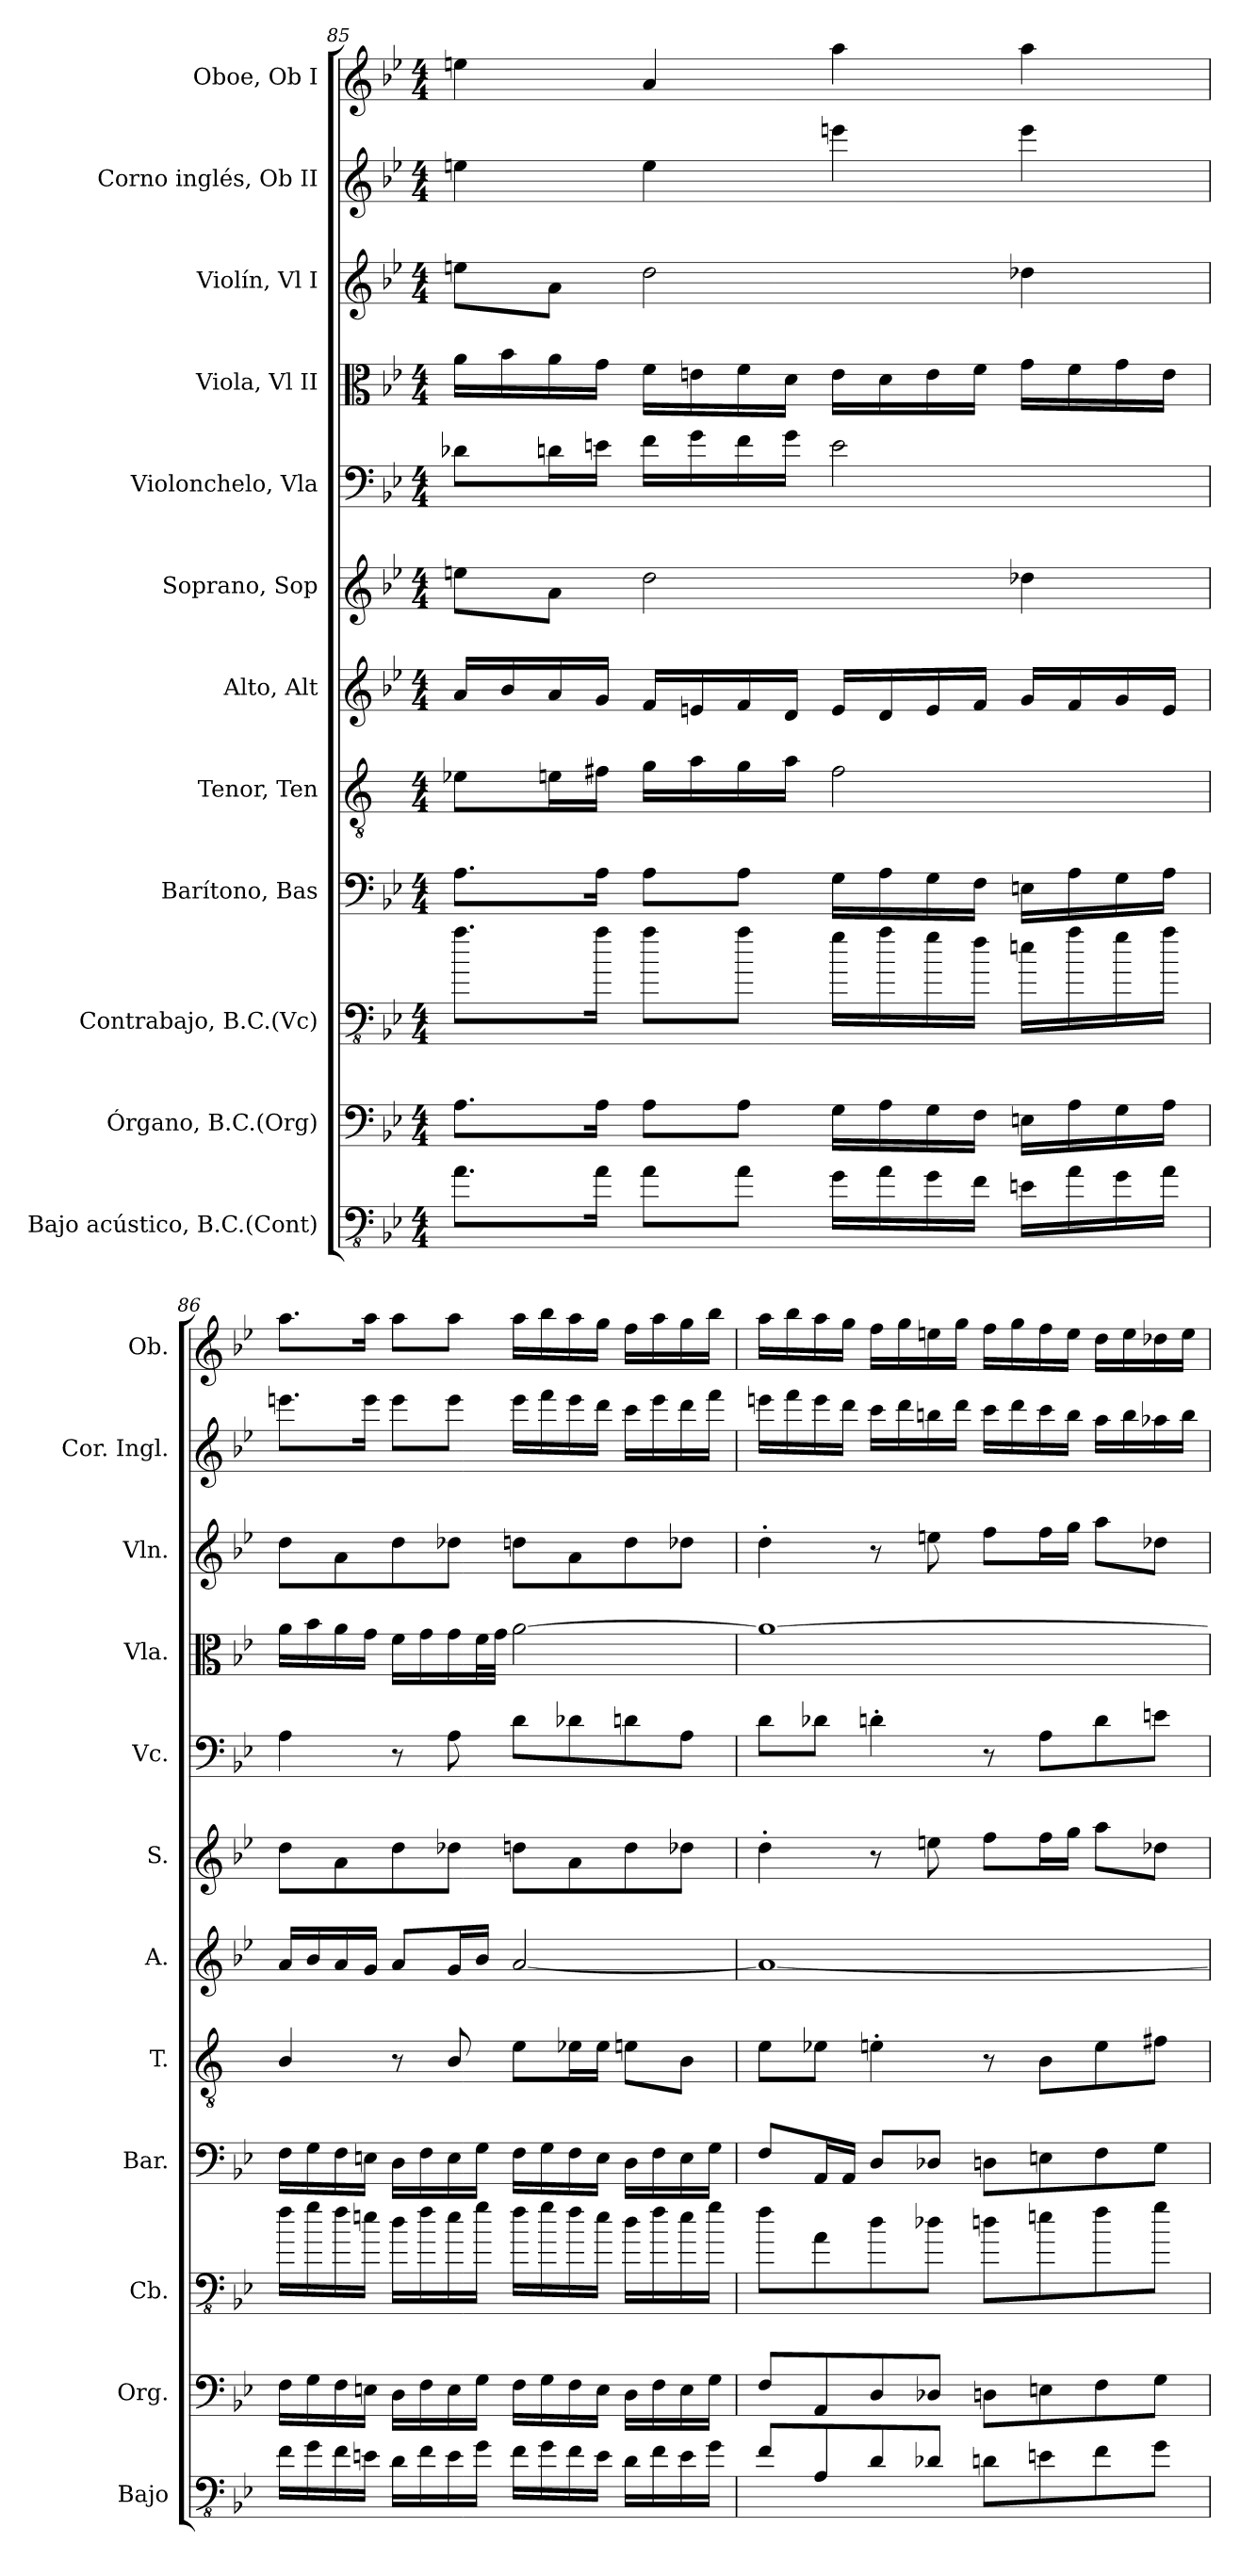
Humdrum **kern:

**kern	**kern	**kern	**kern	**kern	**kern	**kern	**kern	**kern	**kern	**kern	**kern
*part12	*part11	*part10	*part9	*part8	*part7	*part6	*part5	*part4	*part3	*part2	*part1
*staff12	*staff11	*staff10	*staff9	*staff8	*staff7	*staff6	*staff5	*staff4	*staff3	*staff2	*staff1
*I"Bajo acústico, B.C.(Cont)	*I"Órgano, B.C.(Org)	*I"Contrabajo, B.C.(Vc)	*I"Barítono, Bas	*I"Tenor, Ten	*I"Alto, Alt	*I"Soprano, Sop	*I"Violonchelo, Vla	*I"Viola, Vl II	*I"Violín, Vl I	*I"Corno inglés, Ob II	*I"Oboe, Ob I
*I'Bajo	*I'Org.	*I'Cb.	*I'Bar.	*I'T.	*I'A.	*I'S.	*I'Vc.	*I'Vla.	*I'Vln.	*I'Cor. Ingl.	*I'Ob.
!!LO:PB:g=z
*clefFv4	*clefF4	*clefFv4	*clefF4	*clefGv2	*clefG2	*clefG2	*clefF4	*clefC3	*clefG2	*clefG2	*clefG2
*ITrd7c12	*	*ITrd7c12	*	*ITrd1c2	*	*	*	*	*	*ITrd4c7	*
*k[b-e-]	*k[b-e-]	*k[b-e-]	*k[b-e-]	*k[b-e-]	*k[b-e-]	*k[b-e-]	*k[b-e-]	*k[b-e-]	*k[b-e-]	*k[b-e-a-]	*k[b-e-]
*M4/4	*M4/4	*M4/4	*M4/4	*M4/4	*M4/4	*M4/4	*M4/4	*M4/4	*M4/4	*M4/4	*M4/4
=85	=85	=85	=85	=85	=85	=85	=85	=85	=85	=85	=85
8.AA\L	8.A\L	8.A\L	8.A\L	8d-X\L	16a/LL	8een\L	8d-X\L	16a\LL	8een\L	4an\	4een\
.	.	.	.	.	16b-/	.	.	16b-\	.	.	.
.	.	.	.	16dn\L	16a/	8a\J	16dn\L	16a\	8a\J	.	.
16AA\Jk	16A\Jk	16A\Jk	16A\Jk	16en\JJ	16g/JJ	.	16en\JJ	16g\JJ	.	.	.
8AA\L	8A\L	8A\L	8A\L	16f\LL	16f/LL	2dd\	16f\LL	16f\LL	2dd\	4a\	4a/
.	.	.	.	16g\	16en/	.	16g\	16en\	.	.	.
8AA\J	8A\J	8A\J	8A\J	16f\	16f/	.	16f\	16f\	.	.	.
.	.	.	.	16g\JJ	16d/JJ	.	16g\JJ	16d\JJ	.	.	.
16GG\LL	16G\LL	16G\LL	16G\LL	2e\	16e/LL	.	2e\	16e\LL	.	4aan\	4aa\
16AA\	16A\	16A\	16A\	.	16d/	.	.	16d\	.	.	.
16GG\	16G\	16G\	16G\	.	16e/	.	.	16e\	.	.	.
16FF\JJ	16F\JJ	16F\JJ	16F\JJ	.	16f/JJ	.	.	16f\JJ	.	.	.
16EEn\LL	16En\LL	16En\LL	16En\LL	.	16g/LL	4dd-X\	.	16g\LL	4dd-X\	4aa\	4aa\
16AA\	16A\	16A\	16A\	.	16f/	.	.	16f\	.	.	.
16GG\	16G\	16G\	16G\	.	16g/	.	.	16g\	.	.	.
16AA\JJ	16A\JJ	16A\JJ	16A\JJ	.	16e/JJ	.	.	16e\JJ	.	.	.
!!LO:PB:g=z
=86	=86	=86	=86	=86	=86	=86	=86	=86	=86	=86	=86
16FF\LL	16F\LL	16F\LL	16F\LL	4A/	16a/LL	8dd\L	4A\	16a\LL	8dd\L	8.aan\L	8.aa\L
16GG\	16G\	16G\	16G\	.	16b-/	.	.	16b-\	.	.	.
16FF\	16F\	16F\	16F\	.	16a/	8a\	.	16a\	8a\	.	.
16EEn\JJ	16En\JJ	16En\JJ	16En\JJ	.	16g/JJ	.	.	16g\JJ	.	16aa\Jk	16aa\Jk
16DD\LL	16D\LL	16D\LL	16D\LL	8r	8a/L	8dd\	8r	16f\LL	8dd\	8aa\L	8aa\L
16FF\	16F\	16F\	16F\	.	.	.	.	16g\	.	.	.
16EE\	16E\	16E\	16E\	8A/	16g/L	8dd-X\J	8A\	16g\	8dd-X\J	8aa\J	8aa\J
16GG\JJ	16G\JJ	16G\JJ	16G\JJ	.	16b-/JJ	.	.	32f\L	.	.	.
.	.	.	.	.	.	.	.	32g\JJJ	.	.	.
16FF\LL	16F\LL	16F\LL	16F\LL	8d\L	[2a/	8ddn\L	8d\L	[2a\	8ddn\L	16aa\LL	16aa\LL
16GG\	16G\	16G\	16G\	.	.	.	.	.	.	16bb-\	16bb-\
16FF\	16F\	16F\	16F\	16d-X\L	.	8a\	8d-X\	.	8a\	16aa\	16aa\
16EE\JJ	16E\JJ	16E\JJ	16E\JJ	16d-\JJ	.	.	.	.	.	16gg\JJ	16gg\JJ
16DD\LL	16D\LL	16D\LL	16D\LL	8dn\L	.	8dd\	8dn\	.	8dd\	16ff\LL	16ff\LL
16FF\	16F\	16F\	16F\	.	.	.	.	.	.	16aa\	16aa\
16EE\	16E\	16E\	16E\	8A\J	.	8dd-X\J	8A\J	.	8dd-X\J	16gg\	16gg\
16GG\JJ	16G\JJ	16G\JJ	16G\JJ	.	.	.	.	.	.	16bb-\JJ	16bb-\JJ
!!LO:PB:g=z
=87	=87	=87	=87	=87	=87	=87	=87	=87	=87	=87	=87
8FF/L	8F/L	8F\L	8F/L	8d\L	1a_	4dd'\	8d\L	1a_	4dd'\	16aan\LL	16aa\LL
.	.	.	.	.	.	.	.	.	.	16bb-\	16bb-\
8AAA/	8AA/	8AA\	16AA/L	8d-X\J	.	.	8d-X\J	.	.	16aa\	16aa\
.	.	.	16AA/JJ	.	.	.	.	.	.	16gg\JJ	16gg\JJ
8DD/	8D/	8D\	8D/L	4dn'\	.	8r	4dn'\	.	8r	16ff\LL	16ff\LL
.	.	.	.	.	.	.	.	.	.	16gg\	16gg\
8DD-X/J	8D-X/J	8D-X\J	8D-X/J	.	.	8een\	.	.	8een\	16een\	16een\
.	.	.	.	.	.	.	.	.	.	16gg\JJ	16gg\JJ
8DDn\L	8Dn\L	8Dn\L	8Dn\L	8r	.	8ff\L	8r	.	8ff\L	16ff\LL	16ff\LL
.	.	.	.	.	.	.	.	.	.	16gg\	16gg\
8EEn\	8En\	8En\	8En\	8A\L	.	16ff\L	8A\L	.	16ff\L	16ff\	16ff\
.	.	.	.	.	.	16gg\JJ	.	.	16gg\JJ	16ee\JJ	16ee\JJ
8FF\	8F\	8F\	8F\	8d\	.	8aa\L	8d\	.	8aa\L	16dd\LL	16dd\LL
.	.	.	.	.	.	.	.	.	.	16ee\	16ee\
8GG\J	8G\J	8G\J	8G\J	8en\J	.	8dd-X\J	8en\J	.	8dd-X\J	16dd-X\	16dd-X\
.	.	.	.	.	.	.	.	.	.	16ee\JJ	16ee\JJ
=	=	=	=	=	=	=	=	=	=	=	=
*-	*-	*-	*-	*-	*-	*-	*-	*-	*-	*-	*-
